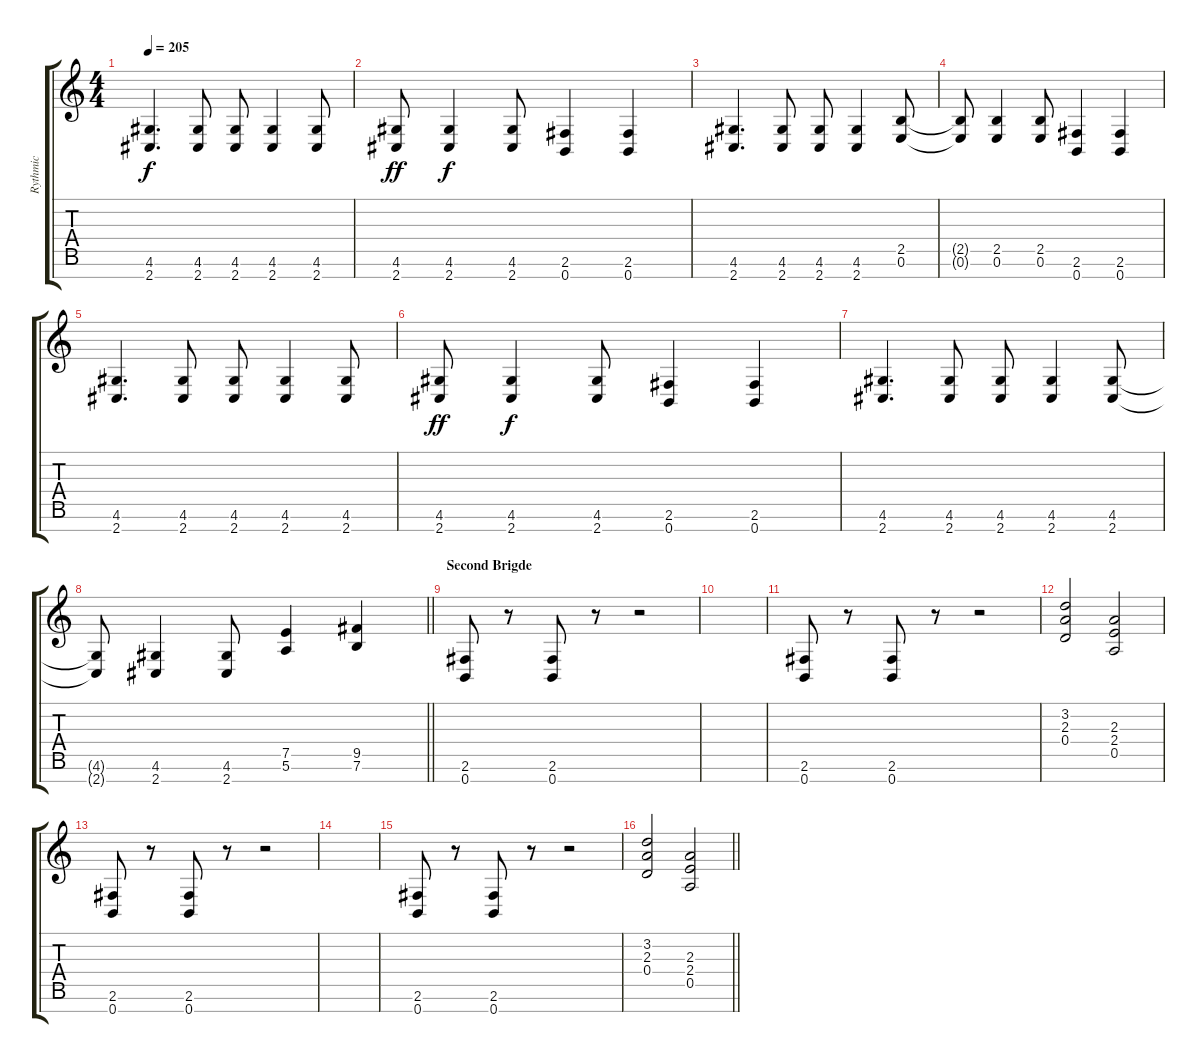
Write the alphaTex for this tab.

\track ("Rythmic" "Rythmic") {instrument overdrivenguitar}
\staff {score tabs}
\tuning (E4 B3 G3 D3 A2 E2 B1) {hide}
\ts (4 4)
\tempo 205
\clef g2
\ks c
(4.6 2.7).4{d dy f} (4.6 2.7).8 (4.6 2.7).8 (4.6 2.7).4 (4.6 2.7).8 |
(4.6 2.7).8{dy ff} (4.6 2.7).4{dy f} (4.6 2.7).8 (2.6 0.7).4 (2.6 0.7).4 |
(4.6 2.7).4{d} (4.6 2.7).8 (4.6 2.7).8 (4.6 2.7).4 (2.5 0.6).8 |
(2.5{t} 0.6{t}).8 (2.5 0.6).4 (2.5 0.6).8 (2.6 0.7).4 (2.6 0.7).4 |
(4.6 2.7).4{d} (4.6 2.7).8 (4.6 2.7).8 (4.6 2.7).4 (4.6 2.7).8 |
(4.6 2.7).8{dy ff} (4.6 2.7).4{dy f} (4.6 2.7).8 (2.6 0.7).4 (2.6 0.7).4 |
(4.6 2.7).4{d} (4.6 2.7).8 (4.6 2.7).8 (4.6 2.7).4 (4.6 2.7).8 |
\barLineRight lightlight
(4.6{t} 2.7{t}).8 (4.6 2.7).4 (4.6 2.7).8 (7.5 5.6).4 (9.5 7.6).4 |
\section ("" "Second Brigde")
(2.6 0.7).8 r.8 (2.6 0.7).8 r.8 r.2 |
|
(2.6 0.7).8 r.8 (2.6 0.7).8 r.8 r.2 |
(3.2 2.3 0.4).2 (2.3 2.4 0.5).2 |
(2.6 0.7).8 r.8 (2.6 0.7).8 r.8 r.2 |
|
(2.6 0.7).8 r.8 (2.6 0.7).8 r.8 r.2 |
\barLineRight lightlight
(3.2 2.3 0.4).2 (2.3 2.4 0.5).2
